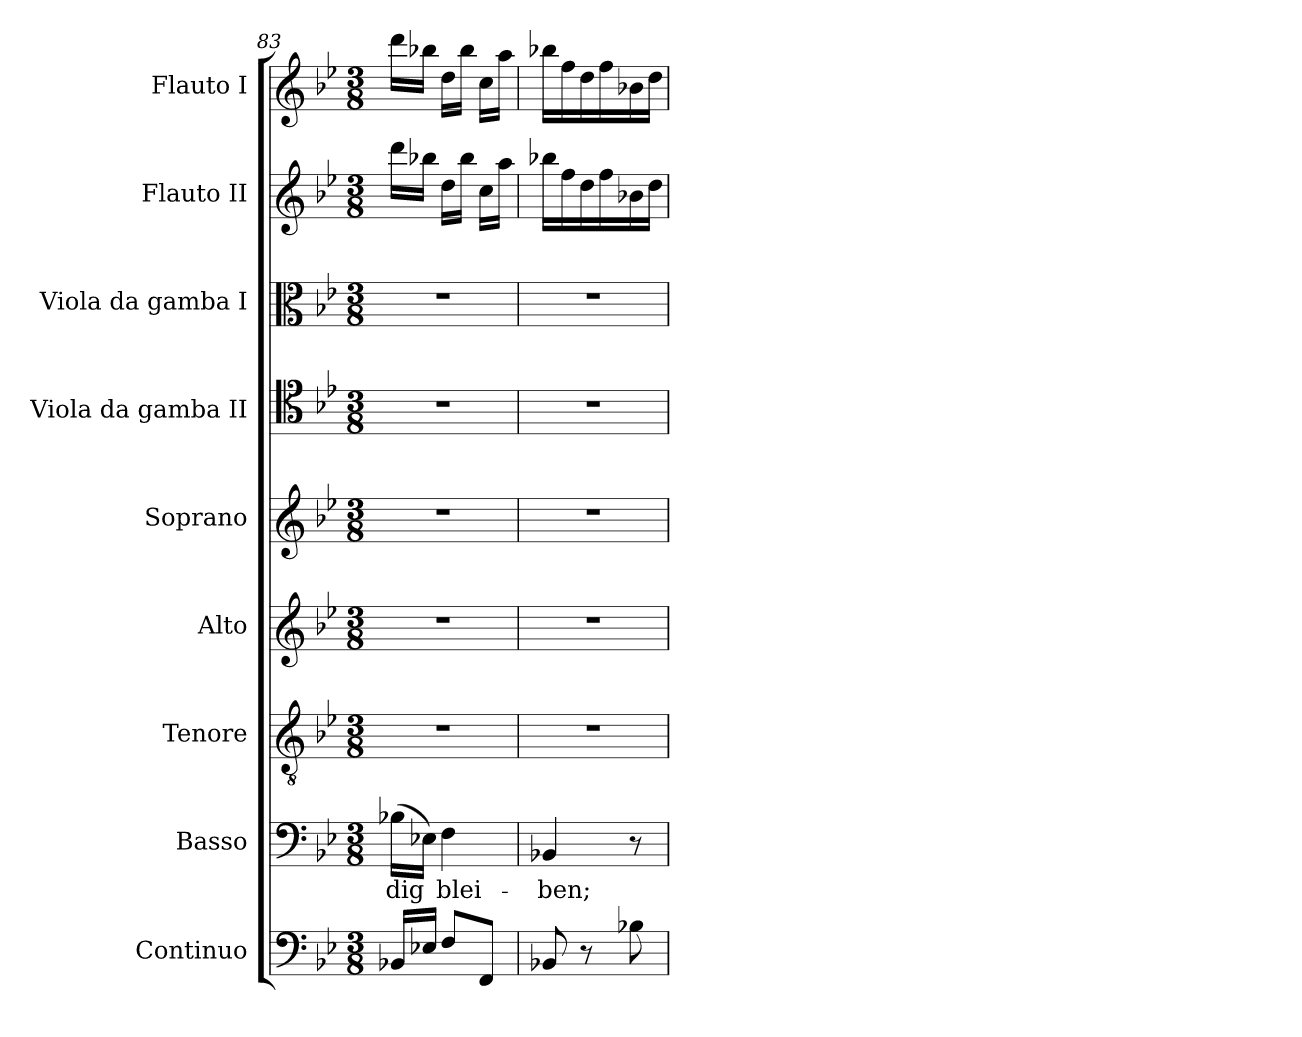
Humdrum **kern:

**kern	**kern	**text	**kern	**kern	**kern	**kern	**kern	**kern	**kern
*part9	*part8	*part8	*part7	*part6	*part5	*part4	*part3	*part2	*part1
*staff9	*staff8	*staff8	*staff7	*staff6	*staff5	*staff4	*staff3	*staff2	*staff1
*I"Continuo	*I"Basso	*	*I"Tenore	*I"Alto	*I"Soprano	*I"Viola da gamba II	*I"Viola da gamba I	*I"Flauto II	*I"Flauto I
*clefF4	*clefF4	*	*clefGv2	*clefG2	*clefG2	*clefC4	*clefC3	*clefG2	*clefG2
*	*	*	*ITrd7c12	*	*	*	*	*	*
*k[b-e-]	*k[b-e-]	*	*k[b-e-]	*k[b-e-]	*k[b-e-]	*k[b-e-]	*k[b-e-]	*k[b-e-]	*k[b-e-]
*B-:	*B-:	*	*B-:	*B-:	*B-:	*B-:	*B-:	*B-:	*B-:
*M3/8	*M3/8	*	*M3/8	*M3/8	*M3/8	*M3/8	*M3/8	*M3/8	*M3/8
=83	=83	=83	=83	=83	=83	=83	=83	=83	=83
!	!	!LO:LY:b:color=#000000	!LO:N:vis=1	!LO:N:vis=1	!LO:N:vis=1	!LO:N:vis=1	!LO:N:vis=1	!	!
16BB-Xi/LL	(16B-Xi\LL	-dig	4.r	4.r	4.r	4.r	4.r	16dddi\LL	16dddi\LL
16E-Xi/JJ	16E-Xi\JJ)	.	.	.	.	.	.	16bb-Xi\JJ	16bb-Xi\JJ
!	!	!LO:LY:b:color=#000000	!	!	!	!	!	!	!
8Fi/L	4Fi\	blei-	.	.	.	.	.	16ddi\LL	16ddi\LL
.	.	.	.	.	.	.	.	16bb-i\JJ	16bb-i\JJ
8FFi/J	.	.	.	.	.	.	.	16cci\LL	16cci\LL
.	.	.	.	.	.	.	.	16aai\JJ	16aai\JJ
=84	=84	=84	=84	=84	=84	=84	=84	=84	=84
!	!	!LO:LY:b:color=#000000	!LO:N:vis=1	!LO:N:vis=1	!LO:N:vis=1	!LO:N:vis=1	!LO:N:vis=1	!	!
8BB-Xi/	4BB-Xi/	-ben;	4.r	4.r	4.r	4.r	4.r	16bb-Xi\LL	16bb-Xi\LL
.	.	.	.	.	.	.	.	16ffi\	16ffi\
8r	.	.	.	.	.	.	.	16ddi\	16ddi\
.	.	.	.	.	.	.	.	16ffi\	16ffi\
8B-Xi\	8r	.	.	.	.	.	.	16b-Xi\	16b-Xi\
.	.	.	.	.	.	.	.	16ddi\JJ	16ddi\JJ
=	=	=	=	=	=	=	=	=	=
*-	*-	*-	*-	*-	*-	*-	*-	*-	*-
